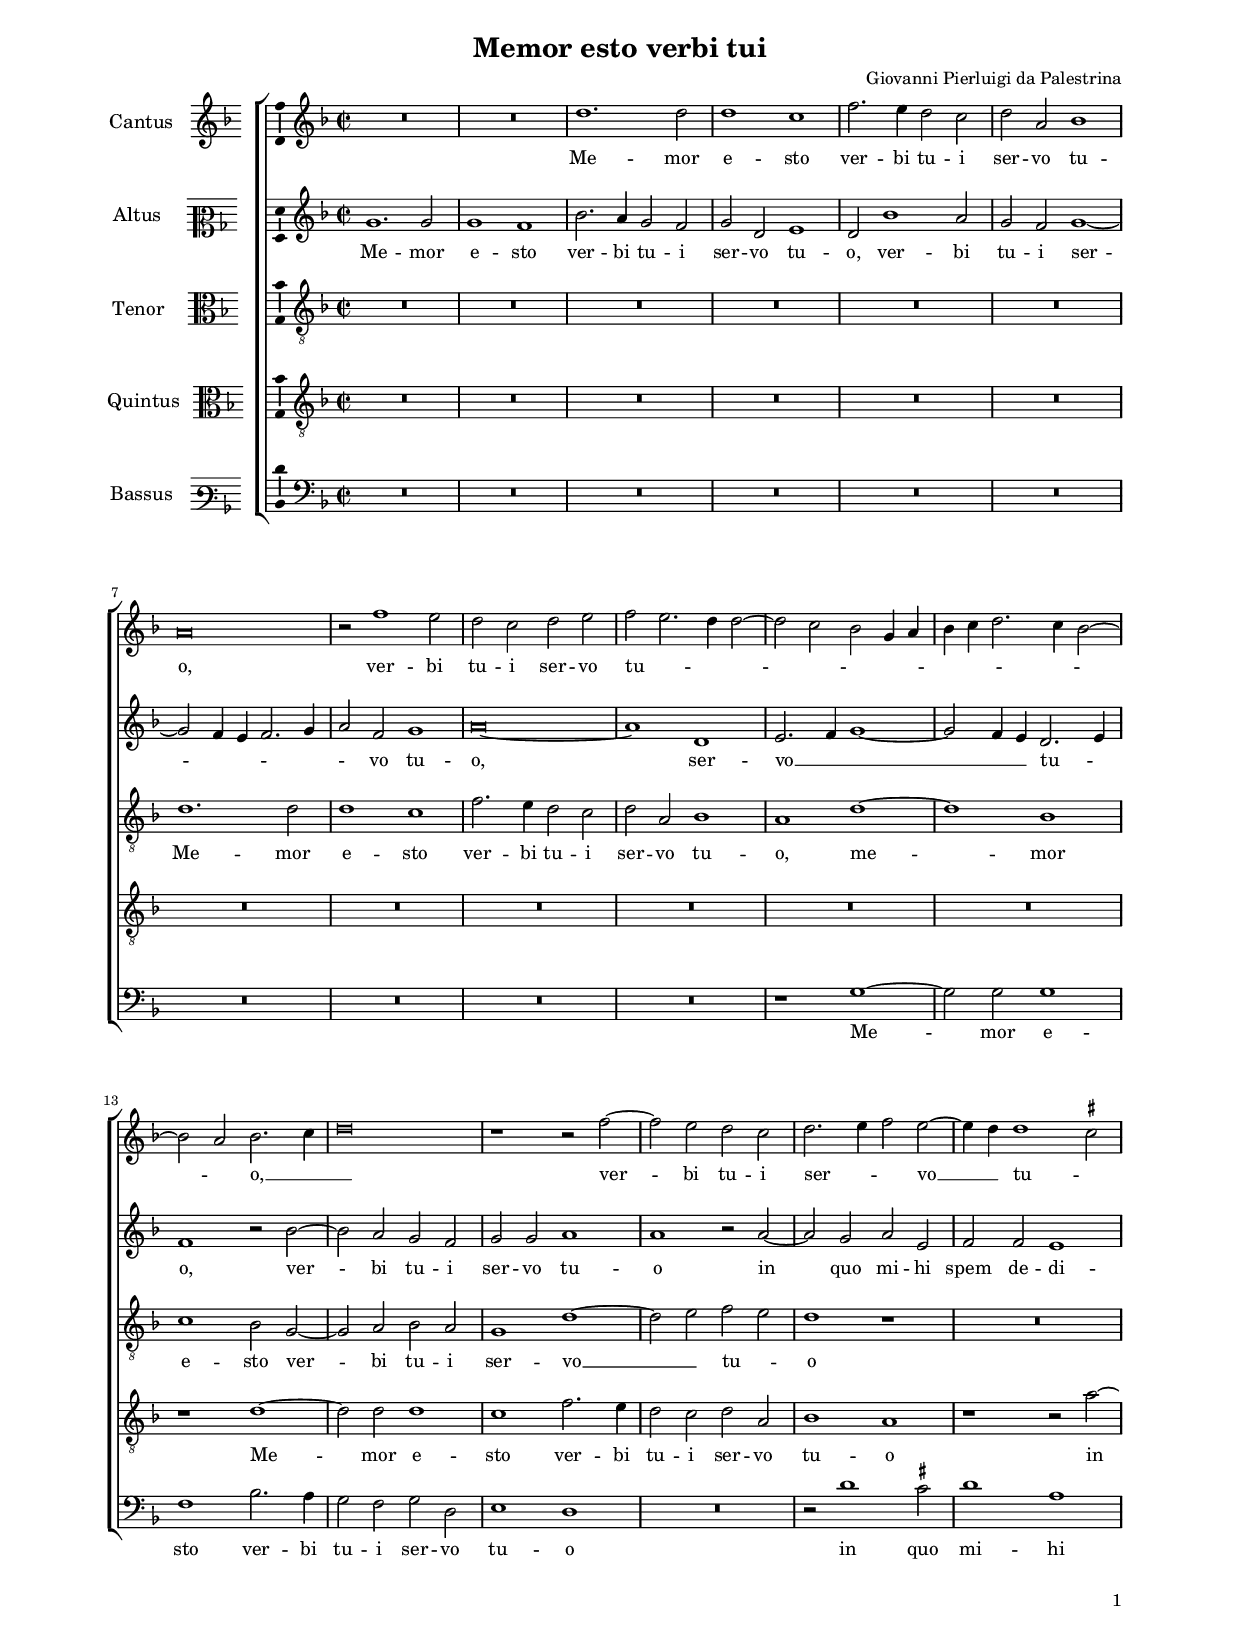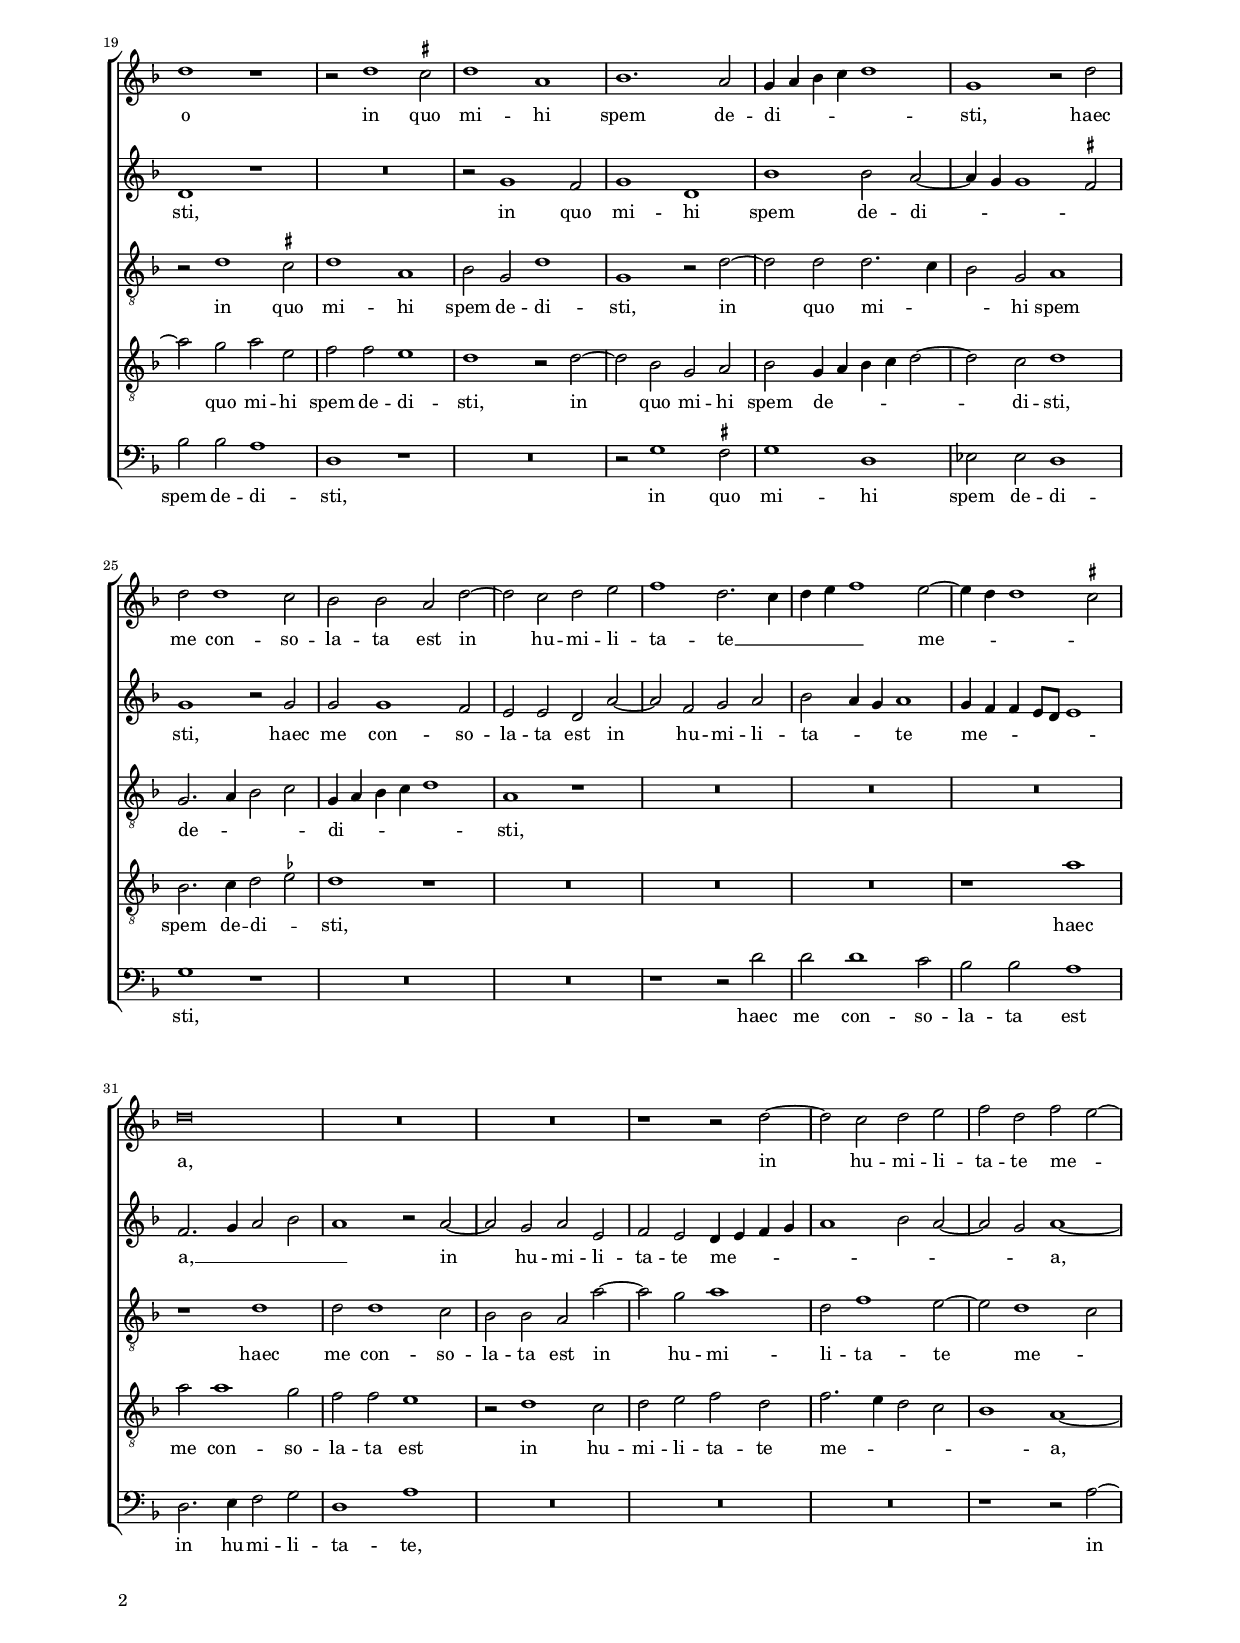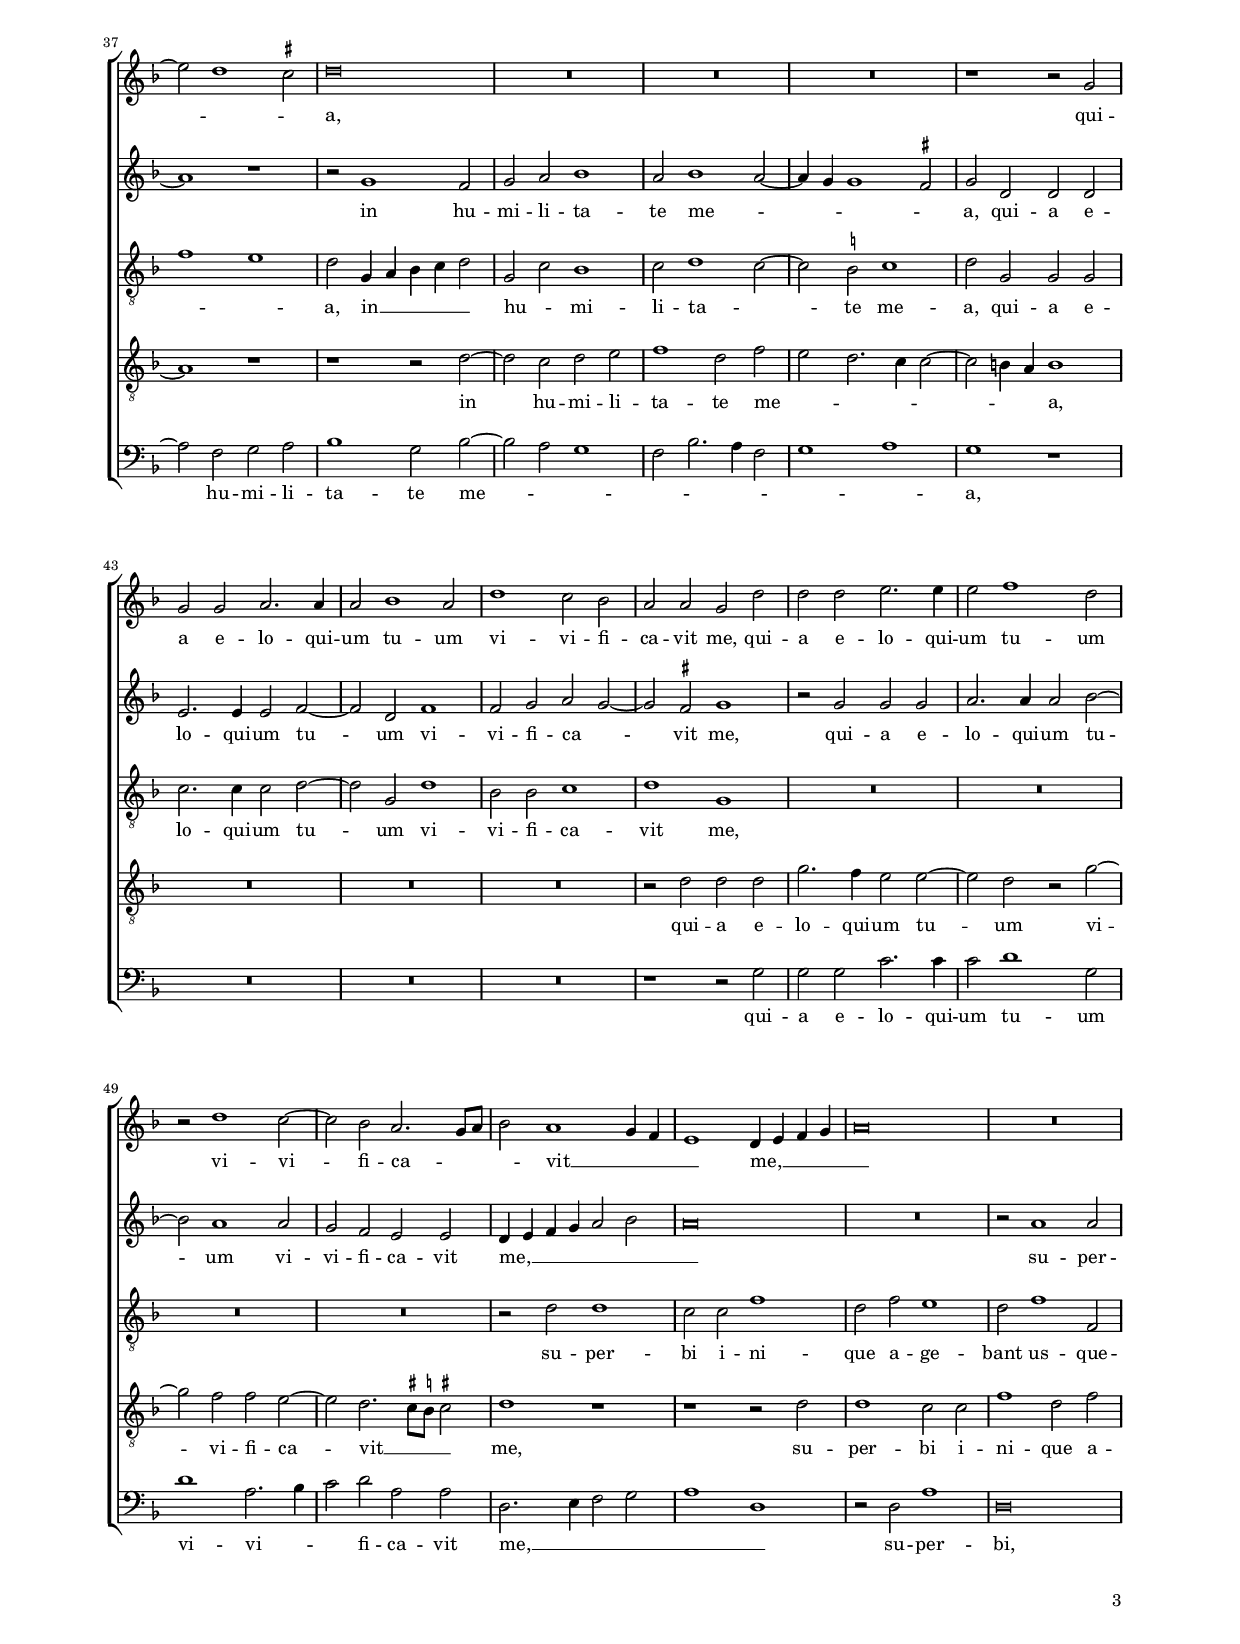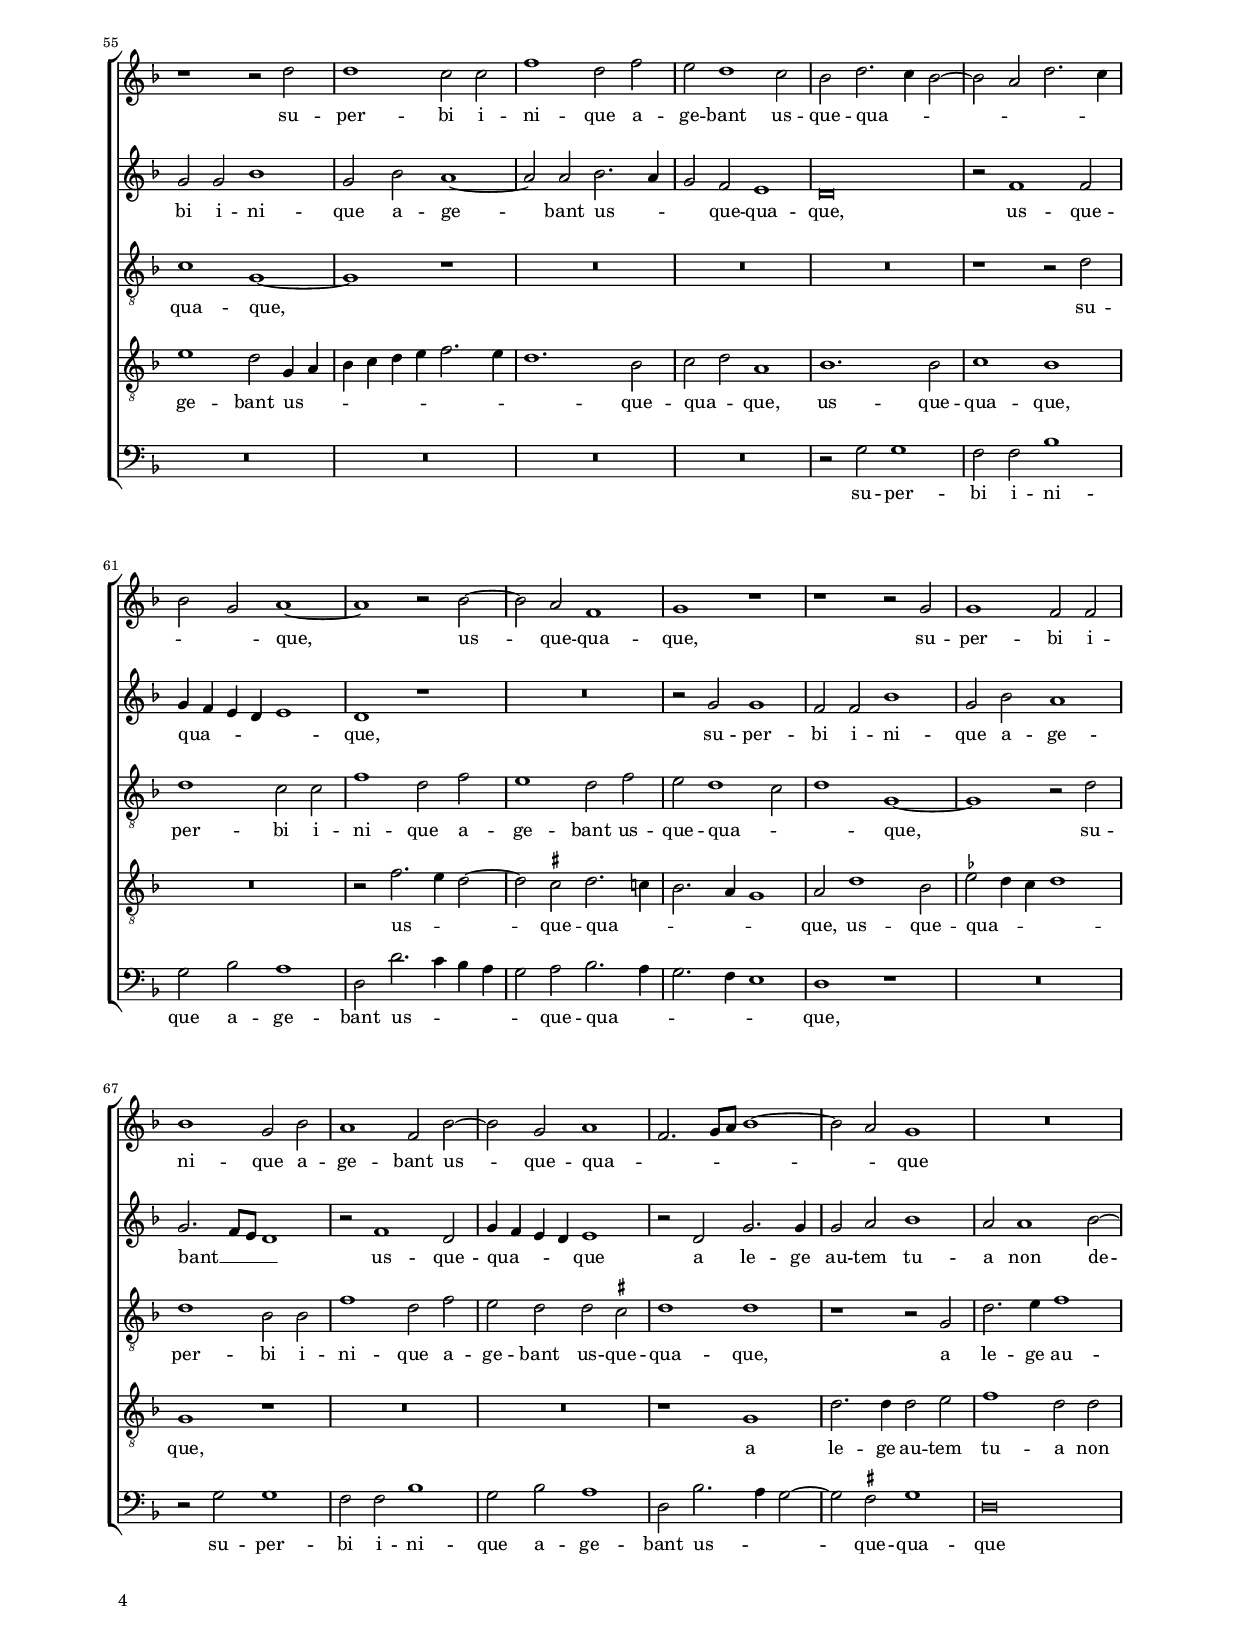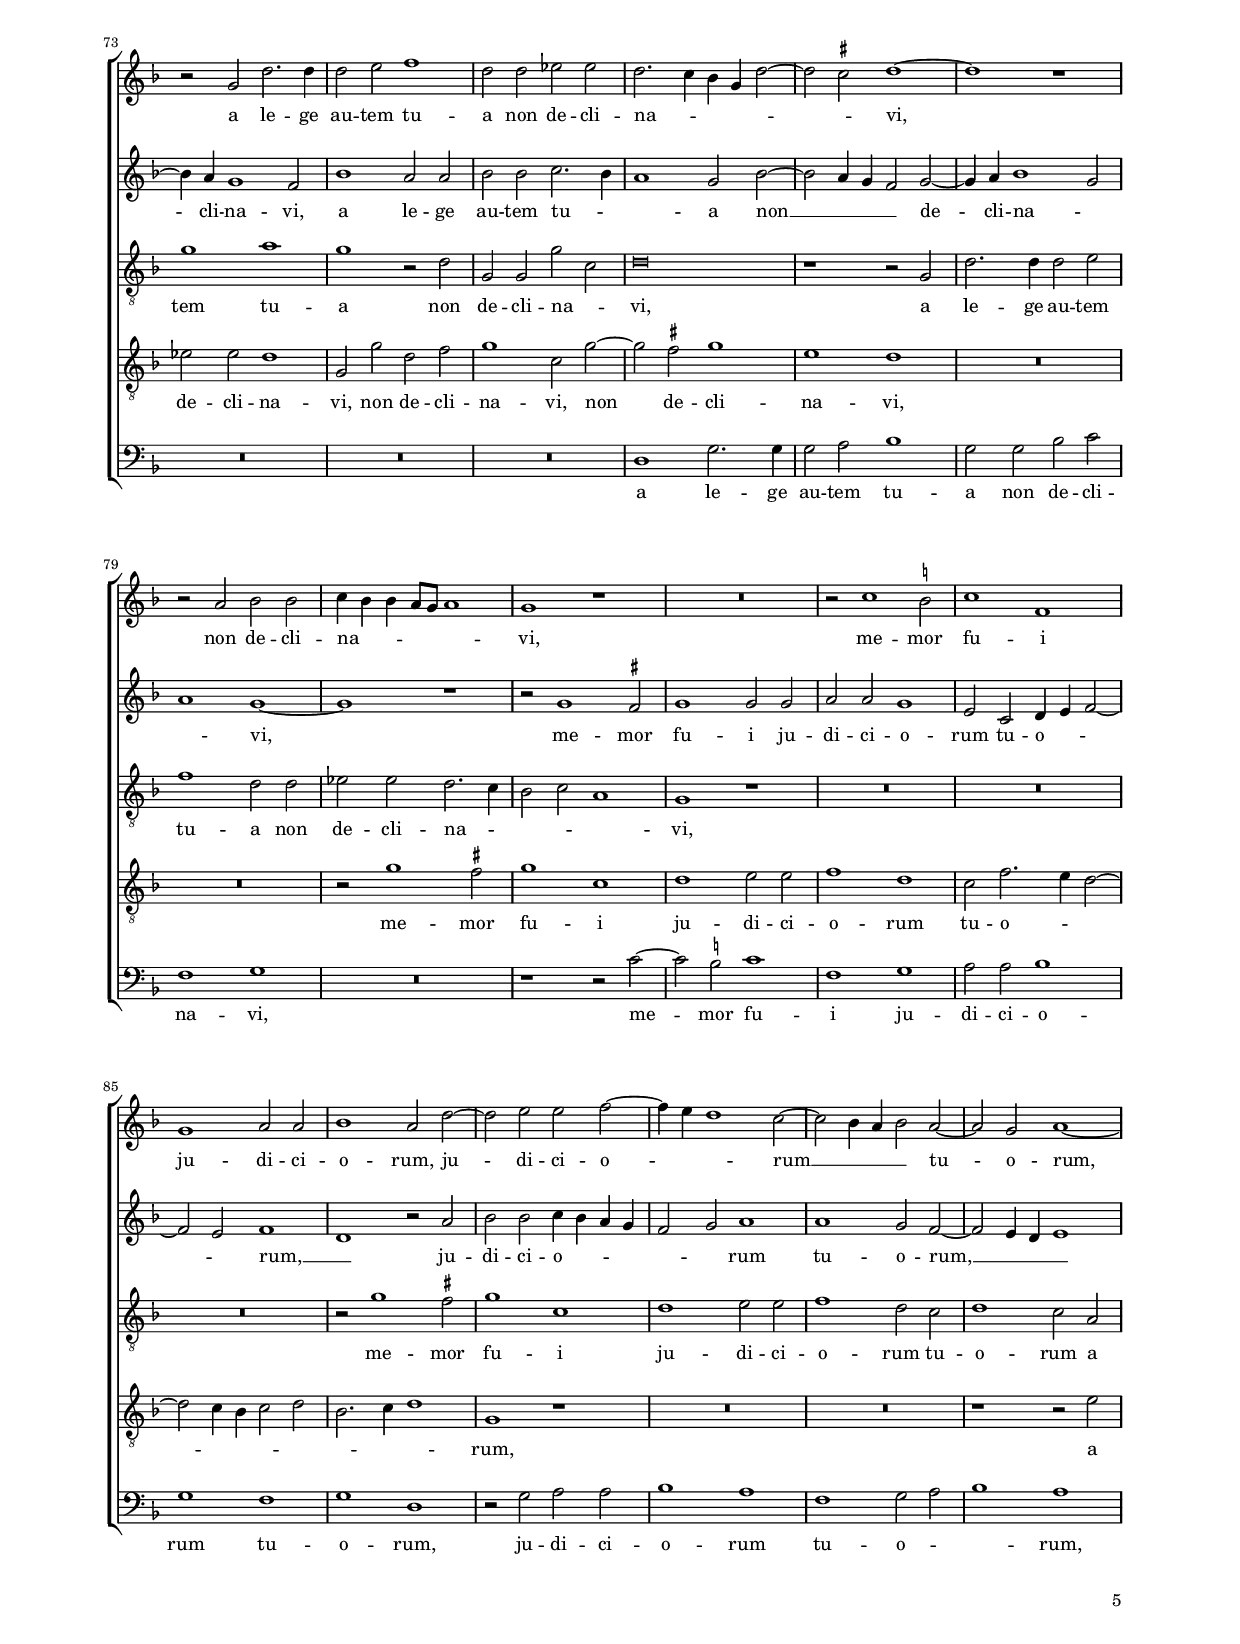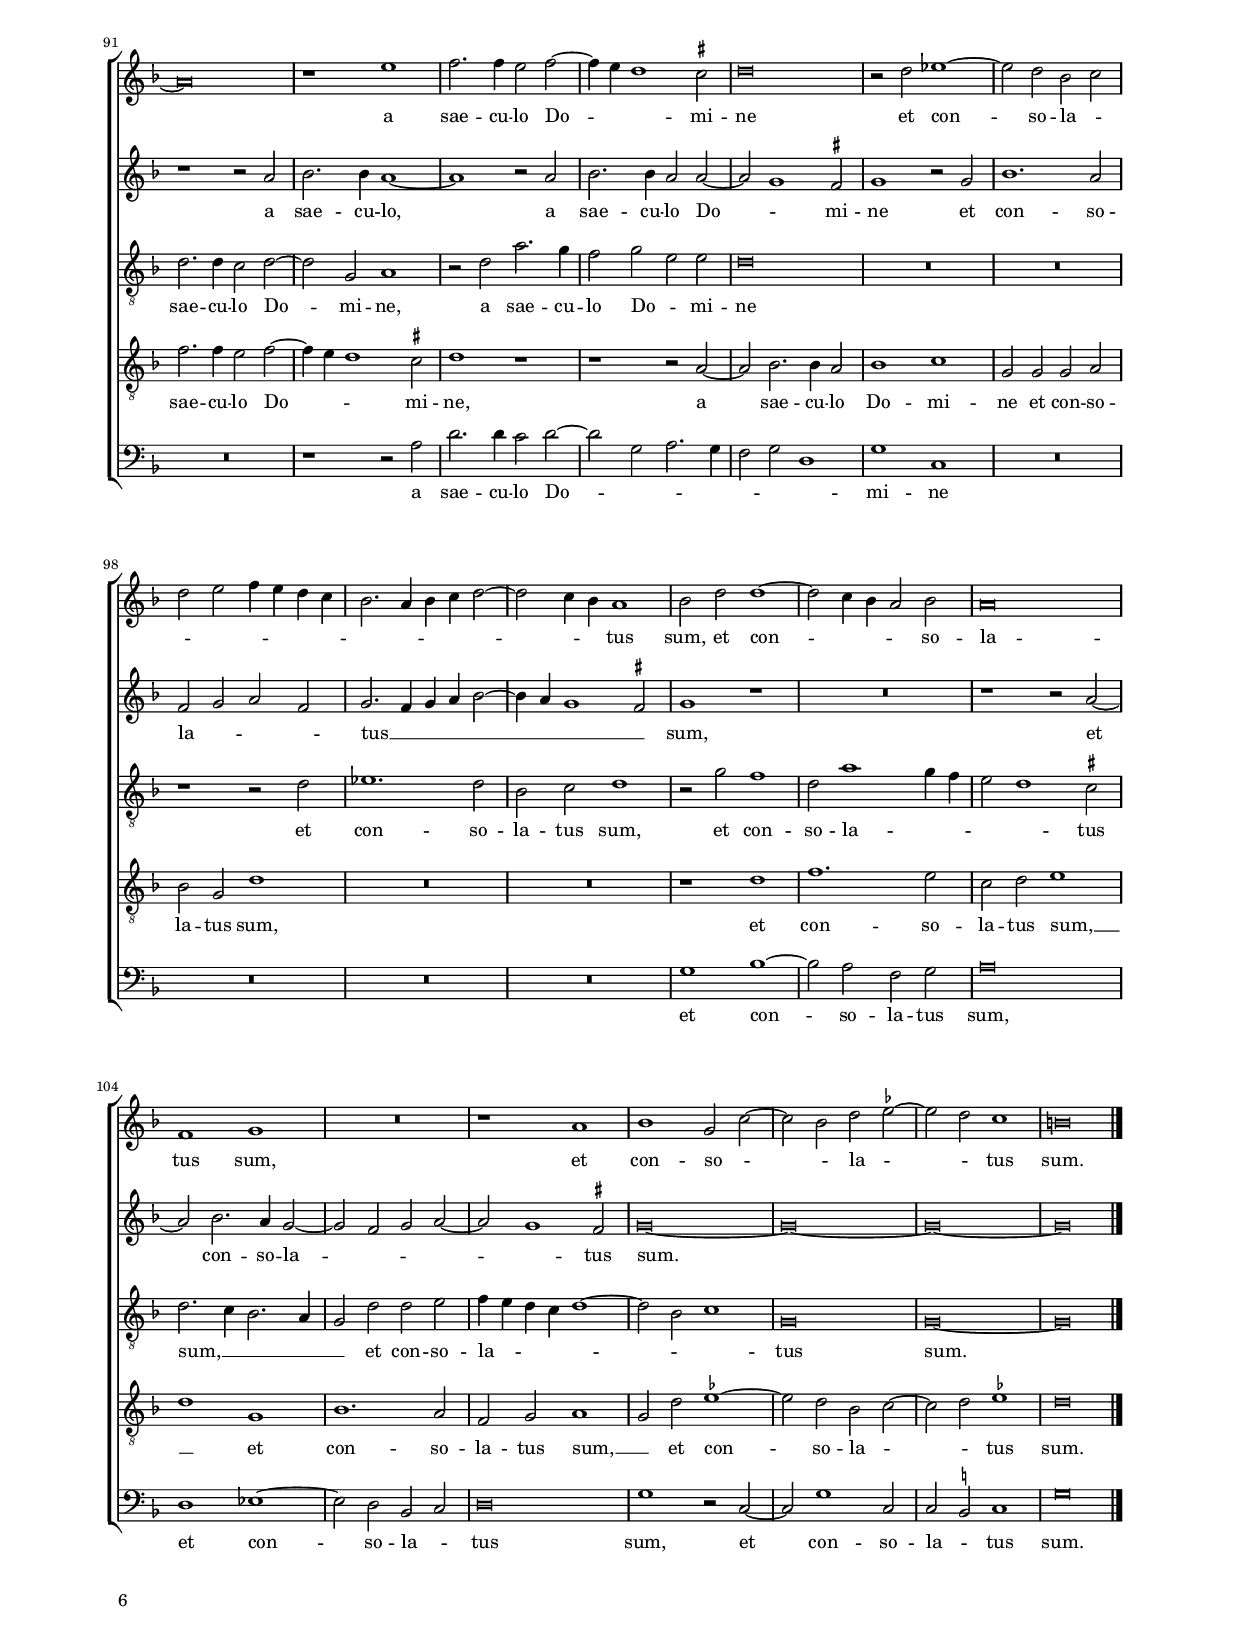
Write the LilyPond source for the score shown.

\header
{
  title="Memor esto verbi tui"
  composer="Giovanni Pierluigi da Palestrina"
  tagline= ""
}

\version "2.20.0"
\include "deutsch.ly"
#(set-global-staff-size 15)
% #(set-default-paper-size "letter")
#(ly:set-option 'point-and-click #f)


\paper
	{
	top-margin = 1.8 \cm
	bottom-margin = 1.2 \cm
	left-margin = 2 \cm
	right-margin = 2 \cm
	ragged-bottom = ##f
	ragged-last-bottom = ##t
	print-page-number = ##f
	system-system-spacing = #'((basic-distance . 17) (minimum-distance . 14) (padding . 7) (strechability . 150))
    oddFooterMarkup=\markup   \fill-line { "" \fromproperty #'page:page-number-string }
    evenFooterMarkup=\markup  \fill-line { \fromproperty #'page:page-number-string "" }
    last-bottom-spacing = #'((basic-distance . 12) (minimum-distance . 7) (padding . 4))
%	systems-per-page = 3
%	min-systems-per-page = 3
%	print-all-headers = ##t
%	print-first-page-number = ##t
%	first-page-number = 1
	}

	
global = {
	\key f \major
	\time 2/2 \set Score.measureLength = #(ly:make-moment 2/1)
	% \time 3/1 \once \override Score.TimeSignature.style = #'single-digit \newSpacingSection
        \skip 1*220 \bar "|."
	}

	ficta = { \once \set suggestAccidentals = ##t }

	forget = #(define-music-function (music) (ly:music?) #{
		\accidentalStyle forget
		$music
		\accidentalStyle default
		#})

	m = \melisma
	me = \melismaEnd
%	\mark \markup { \override #'(style . baroque) { \note  #"breve" #1 = \note #"breve." #1 } }



incipitcantus = \markup { \score {
	{
	\set Staff.instrumentName = \markup { \fontsize #1 "Cantus" }
	\key f \major
	\clef violin
	s4 \bar ""
	}
	\layout  {
	raggedright = ##t
	indent = 1.6 \cm
	line-width = 2.2\cm
	\context { \Staff \remove Time_signature_engraver }
	\override Staff.Clef.Y-extent = #'(0 . 0)
	}} \hspace #1 }

      
incipitaltus = \markup { \score {
	{
	\set Staff.instrumentName = \markup { \fontsize #1 "Altus" }
	\key f \major
	\clef mezzosoprano
	s4 \bar ""
	}
	\layout  {
	raggedright = ##t
	indent = 1.6 \cm
	line-width = 2.2\cm
	\context { \Staff \remove Time_signature_engraver }
	\override Staff.Clef.Y-extent = #'(0 . 0)
	}} \hspace #1 }


incipittenor = \markup { \score {
	{
	\set Staff.instrumentName = \markup { \fontsize #1 "Tenor" }
	\key f \major
	\clef alto
	s4 \bar ""
	}
	\layout  {
	raggedright = ##t
	indent = 1.6 \cm
	line-width = 2.2\cm
	\context { \Staff \remove Time_signature_engraver }
	\override Staff.Clef.Y-extent = #'(0 . 0)
	}} \hspace #1 }
      
      
incipitquintus = \markup { \score {
	{
	\set Staff.instrumentName = \markup { \fontsize #1 "Quintus" }
	\key f \major
	\clef alto
	s4 \bar ""
	}
	\layout  {
	raggedright = ##t
	indent = 1.6 \cm
	line-width = 2.2\cm
	\context { \Staff \remove Time_signature_engraver }
	\override Staff.Clef.Y-extent = #'(0 . 0)
	}} \hspace #1 }
      
      
incipitbassus = \markup { \score {
	{
	\set Staff.instrumentName = \markup { \fontsize #1 "Bassus" }
	\key f \major
	\clef varbaritone
	s4 \bar ""
	}
	\layout  {
	raggedright = ##t
	indent = 1.6 \cm
	line-width = 2.2\cm
	\context { \Staff \remove Time_signature_engraver }
	\override Staff.Clef.Y-extent = #'(0 . 0)
	}} \hspace #1 }


cantus =  \relative c''
	{
	R\breve
	R\breve
	d1. d2
	d1 c
%5
	f2. e4 d2 c |
	d2 a b1
	a\breve
	r2 f'1 e2
	d2 c d e
%10
	f2 e2. d4 d2~
	d2 c b g4 a
	b4 c d2. c4 b2~
	b2 a b2. c4
	d\breve
%15
	r1 r2 f~ |
	f2 e d c
	d2. e4 f2 e~
	e4 d d1 \ficta cis2
	d1 r
%20
	r2 d1 \ficta cis2 |
	d1 a
	b1. a2
	g4 a b c d1
	g,1 r2 d'
%25
	d2 d1 c2 |
	b2 b a d~
	d2 c d e
	f1 d2. c4
	d4 e f1 e2~
%30
	e4 d d1 \ficta cis2 |
	d\breve
	R\breve
	R\breve
	r1 r2 d~
%35
	d2 c d e |
	f2 d f e~
	e2 d1 \ficta cis2
	d\breve
	R\breve
%40
	R\breve |
	R\breve
	r1 r2 g,
	g2 g a2. a4
	a2 b1 a2
%45
	d1 c2 b |
	a2 a g d'
	d2 d e2. e4
	e2 f1 d2
	r2 d1 c2~
%50
	c2 b a2. g8 a |
	b2 a1 g4 f
	e1 d4 e f g
	a\breve
	R\breve
%55
	r1 r2 d |
	d1 c2 c
	f1 d2 f
	e2 d1 c2
	b2 d2. c4 b2~
%60
	b2 a d2. c4 |
	b2 g a1~
	a1 r2 b~
	b2 a f1
	g1 r
%65
	r1 r2 g |
	g1 f2 f
	b1 g2 b
	a1 f2 b~
	b2 g a1
%70
	f2. g8 a b1~ |
	b2 a g1
	R\breve
	r2 g d'2. d4
	d2 e f1
%75
	d2 d es es |
	d2. c4 b g d'2~
	d2 \ficta cis d1~
	d1 r
	r2 a b b
%80
	c4 b b a8 g a1 |
	g1 r
	R\breve
	r2 c1 \ficta h2
	c1 f,
%85
	g1 a2 a |
	b1 a2 d~
	d2 e e f~
	f4 e d1 c2~
	c2 b4 a b2 a~
%90
	a2 g a1~ |
	a\breve
	r1 e'
	f2. f4 e2 f~
	f4 e d1 \ficta cis2
%95
	d\breve |
	r2 d es1~
	es2 d b c
	d2 e f4 e d c
	b2. a4 b c d2~
%100
	d2 c4 b a1 |
	b2 d d1~
	d2 c4 b a2 b
	a\breve
	f1 g
%105
	R\breve |
	r1 a
	b1 g2 c~
	c2 b d \ficta es~
	\ficta es2 d c1
%110
	h\breve |
	}


altus =  \relative c'
        {
	g'1. g2
	g1 f
	b2. a4 g2 f
	g2 d e1
%5
	d2 b'1 a2 |
	g2 f g1~
	g2 f4 e f2. g4
	a2 f g1
	a\breve~
%10
	a1 d, |
	e2. f4 g1~
	g2 f4 e d2. e4
	f1 r2 b~
	b2 a g f
%15
	g2 g a1 |
	a1 r2 a~
	a2 g a e
	f2 f e1
	d1 r
%20
	R\breve |
	r2 g1 f2
	g1 d
	b'1 b2 a~
	a4 g g1 \ficta fis2
%25
	g1 r2 g |
	g2 g1 f2
	e2 e d a'~
	a2 f g a
	b2 a4 g a1
%30
	g4 f f e8 d e1 |
	f2. g4 a2 b
	a1 r2 a~
	a2 g a e
	f2 e d4 e f g
%35
	a1 b2 a~ |
	a2 g a1~
	a1 r
	r2 g1 f2
	g2 a b1
%40
	a2 b1 a2~ |
	a4 g g1 \ficta fis2
	g2 d d d
	e2. e4 e2 f~
	f2 d f1
%45
	f2 g a g~ |
	g2 \ficta fis g1
	r2 g g g
	a2. a4 a2 b~
	b2 a1 a2
%50
	g2 f e e |
	d4 e f g a2 b
	a\breve
	R\breve
	r2 a1 a2
%55
	g2 g b1 |
	g2 b a1~
	a2 a b2. a4
	g2 f e1
	d\breve
%60
	r2 f1 f2 |
	g4 f e d e1
	d1 r
	R\breve
	r2 g g1
%65
        f2 f b1
	g2 b a1
	g2. f8 e d1
	r2 f1 d2
	g4 f e d e1
%70
	r2 d g2. g4 |
	g2 a b1
	a2 a1 b2~
	b4 a g1 f2
	b1 a2 a
%75
	b2 b c2. b4 |
	a1 g2 b~
	b2 a4 g f2 g~
	g4 a b1 g2
	a1 g~
%80
	g1 r |
	r2 g1 \ficta fis2
	g1 g2 g
	a2 a g1
	e2 c d4 e f2~
%85
	f2 e f1 |
	d1 r2 a'
	b2 b c4 b a g
	f2 g a1
	a1 g2 f~
%90
	f2 e4 d e1 |
	r1 r2 a
	b2. b4 a1~
	a1 r2 a
	b2. b4 a2 a~
%95
	a2 g1 \ficta fis2 |
	g1 r2 g
	b1. a2
	f2 g a f
	g2. f4 g a b2~
%100
	b4 a g1 \ficta fis2 |
	g1 r
	R\breve
	r1 r2 a~
	a2 b2. a4 g2~
%105
	g2 f g a~ |
	a2 g1 \ficta fis2
	g\breve~
        g\breve~
        g\breve~
%110
        g\breve |
	}


tenor =  \relative c'
	{
	R\breve
	R\breve
	R\breve
	R\breve
%5
	R\breve |
	R\breve
	d1. d2
	d1 c
	f2. e4 d2 c
%10
	d2 a b1 |
	a1 d~
	d1 b
	c1 b2 g~
	g2 a b a
%15
	g1 d'~ |
	d2 e f e
	d1 r
	R\breve
	r2 d1 \ficta cis2
%20
	d1 a |
	b2 g d'1
	g,1 r2 d'~
	d2 d d2. c4
	b2 g a1
%25
	g2. a4 b2 c |
	g4 a b c d1
	a1 r
	R\breve
	R\breve
%30
	R\breve |
	r1 d
	d2 d1 c2
	b2 b a a'~
	a2 g a1
%35
	d,2 f1 e2~ |
	e2 d1 c2
	f1 e
	d2 g,4 a b c d2
	g,2 c b1
%40
	c2 d1 c2~ |
	c2 \ficta h c1
	d2 g, g g
	c2. c4 c2 d~
	d2 g, d'1
%45
	b2 b c1 |
	d1 g,
	R\breve
	R\breve
	R\breve
%50
	R\breve |
	r2 d' d1
	c2 c f1
	d2 f e1
	d2 f1 f,2
%55
	c'1 g~ |
	g1 r
	R\breve
	R\breve
	R\breve
%60
	r1 r2 d' |
	d1 c2 c
	f1 d2 f
	e1 d2 f
	e2 d1 c2
%65
	d1 g,~ |
	g1 r2 d'
	d1 b2 b
	f'1 d2 f
	e2 d d \ficta cis
%70
	d1 d |
	r1 r2 g,
	d'2. e4 f1
	g1 a
	g1 r2 d
%75
	g,2 g g' c, |
	d\breve
	r1 r2 g,
	d'2. d4 d2 e
	f1 d2 d
%80
	es2 es d2. c4 |
	b2 c a1
	g1 r
	R\breve
	R\breve
%85
	R\breve |
	r2 g'1 \ficta fis2
	g1 c,
	d1 e2 e
	f1 d2 c
%90
	d1 c2 a |
	d2. d4 c2 d~
	d2 g, a1
	r2 d a'2. g4
	f2 g e e
%95
	d\breve |
	R\breve
	R\breve
	r1 r2 d
	es1. d2
%100
	b2 c d1 |
	r2 g f1
	d2 a'1 g4 f
	e2 d1 \ficta cis2
	d2. c4 b2. a4
%105
	g2 d' d e |
	f4 e d c d1~
	d2 b c1
	g\breve
	g\breve~
%110
	g\breve |	
	}


quintus  =  \relative c'
	{
	R\breve
	R\breve
	R\breve
	R\breve
%5
	R\breve |
	R\breve
	R\breve
	R\breve
	R\breve
%10
	R\breve |
	R\breve
	R\breve
	r1 d~
	d2 d d1
%15
	c1 f2. e4 |
	d2 c d a
	b1 a
	r1 r2 a'~
	a2 g a e
%20
	f2 f e1 |
	d1 r2 d~
	d2 b g a
	b2 g4 a b c d2~
	d2 c d1
%25
	b2. c4 d2 \ficta es |
	d1 r
	R\breve
	R\breve
	R\breve
%30
	r1 a' |
	a2 a1 g2
	f2 f e1
	r2 d1 c2
	d2 e f d
%35
	f2. e4 d2 c |
	b1 a~
	a1 r
	r1 r2 d~
	d2 c d e
%40
	f1 d2 f |
	e2 d2. c4 c2~
	c2 h4 a h1
	R\breve
	R\breve
%45
	R\breve |
	r2 d d d
	g2. f4 e2 e~
	e2 d r g~
	g2 f f e~
%50
	e2 d2. \ficta cis8 \ficta h \ficta cis!2 |
	d1 r
	r1 r2 d
	d1 c2 c
	f1 d2 f
%55
	e1 d2 g,4 a |
	b4 c d e f2. e4
	d1. b2
	c2 d a1
	b1. b2
%60
	c1 b |
	R\breve
	r2 f'2. e4 d2~
	d2 \ficta cis d2. c4
	b2. a4 g1
%65
	a2 d1 b2 |
	\ficta es2 d4 c d1
	g,1 r
	R\breve
	R\breve
%70
	r1 g |
	d'2. d4 d2 e
	f1 d2 d
	es2 es d1
	g,2 g' d f
%75
	g1 c,2 g'~ |
	g2 \ficta fis g1
	e1 d
	R\breve
	R\breve
%80
	r2 g1 \ficta fis2 |
	g1 c,
	d1 e2 e
	f1 d
	c2 f2. e4 d2~
%85
	d2 c4 b c2 d |
	b2. c4 d1
	g,1 r
	R\breve
	R\breve
%90
	r1 r2 e' |
	f2. f4 e2 f~
	f4 e d1 \ficta cis2
	d1 r
	r1 r2 a~
%95
	a2 b2. b4 a2 |
	b1 c
	g2 g g a
	b2 g d'1
	R\breve
%100
	R\breve |
	r1 d
	f1. e2
	c2 d e1
	d1 g,
%105
	b1. a2 |
	f2 g a1
	g2 d' \ficta es1~
	\ficta es2 d b c~
	c2 d \ficta es1
%110
	d\breve |
	}


bassus  =  \relative c
	{
	R\breve
	R\breve
	R\breve
	R\breve
%5
	R\breve |
	R\breve
	R\breve
	R\breve
	R\breve
%10
	R\breve |
	r1 g'~
	g2 g g1
	f1 b2. a4
	g2 f g d
%15
	e1 d |
	R\breve
	r2 d'1 \ficta cis2
	d1 a
	b2 b a1
%20
	d,1 r |
	R\breve
	r2 g1 \ficta fis2
	g1 d
	es2 es d1
%25
	g1 r |
	R\breve
	R\breve
	r1 r2 d'
	d2 d1 c2
%30
	b2 b a1 |
	d,2. e4 f2 g
	d1 a'
	R\breve
	R\breve
%35
	R\breve |
	r1 r2 a~
	a2 f g a
	b1 g2 b~
	b2 a g1
%40
	f2 b2. a4 f2 |
	g1 a
	g1 r
	R\breve
	R\breve
%45
	R\breve |
	r1 r2 g
	g2 g c2. c4
	c2 d1 g,2
	d'1 a2. b4
%50
	c2 d a a |
	d,2. e4 f2 g
	a1 d,
	r2 d a'1
	d,\breve
%55
	R\breve |
	R\breve
	R\breve
	R\breve
	r2 g g1
%60
	f2 f b1 |
	g2 b a1
	d,2 d'2. c4 b a
	g2 a b2. a4
	g2. f4 e1
%65
	d1 r |
	R\breve
	r2 g g1
	f2 f b1
	g2 b a1
%70
	d,2 b'2. a4 g2~ |
	g2 \ficta fis g1
	d\breve
	R\breve
	R\breve
%75
	R\breve |
	d1 g2. g4
	g2 a b1
	g2 g b c
	f,1 g
%80
	R\breve |
	r1 r2 c~
	c2 \ficta h c1
	f,1 g
	a2 a b1
%85
	g1 f |
	g1 d
	r2 g a a
	b1 a
	f1 g2 a
%90
	b1 a |
	R\breve
	r1 r2 a
	d2. d4 c2 d~
	d2 g, a2. g4
%95
	f2 g d1 |
	g1 c,
	R\breve
	R\breve
	R\breve
%100
	R\breve |
	g'1 b~
	b2 a f g
	a\breve
	d,1 es~
%105
	es2 d b c |
	d\breve
	g1 r2 c,~
	c2 g'1 c,2
	c2 \ficta h c1
%110
	g'\breve |	
	}


lyricscantus = \lyricmode {
	Me -- mor e -- sto ver -- bi tu -- i ser -- vo tu -- o,
        ver -- bi tu -- i ser -- vo tu -- _ _ _ _ _ _ _ _ _ _ _ _ _ o, __ _ _
        ver -- bi tu -- i ser -- _ _ vo __ _ tu -- _ o
        in quo mi -- hi spem de -- di -- _ _ _ _ sti,
        haec me con -- so -- la -- ta est
        in hu -- mi -- li -- ta -- te __ _ _ _ _ me -- _ _ _ a,
        in hu -- mi -- li -- ta -- te me -- _ _ _ a,
        qui -- a e -- lo -- qui -- um tu -- um vi -- vi -- fi -- ca -- vit me,
        qui -- a e -- lo -- qui -- um tu -- um vi -- vi -- fi -- ca -- _ _ _ vit __ _ _ _ me, __ _ _ _ _
        su -- per -- bi i -- ni -- que a -- ge -- bant
        us -- que -- qua -- _ _ _ _ _ _ _ que,
        us -- que -- qua -- que,
        su -- per -- bi i -- ni -- que a -- ge -- bant
        us -- que -- qua -- _ _ _ _ _ que
        a le -- ge au -- tem tu -- a non de -- cli -- na -- _ _ _ _ _ vi,
        non de -- cli -- na -- _ _ _ _ _ vi,
        me -- mor fu -- i ju -- di -- ci -- o -- rum,
        ju -- di -- ci -- o -- _ _ rum __ _ _ _ tu -- o -- rum,
        a sae -- cu -- lo Do -- _ _ mi -- ne et con -- so -- la -- _ _ _ _ _ _ _ _ _ _ _ _ _ _ tus sum,
        et con -- _ _ _ so -- la -- tus sum,
        et con -- so -- _ _ la -- _ _ tus sum.
	}


lyricsaltus = \lyricmode {
	Me -- mor e -- sto ver -- bi tu -- i ser -- vo tu -- o,
        ver -- bi tu -- i ser -- _ _ _ _ _ vo tu -- o,
        ser -- vo __ _ _ _ _ tu -- _ o,
        ver -- bi tu -- i ser -- vo tu -- o
        in quo mi -- hi spem de -- di -- sti,
        in quo mi -- hi spem de -- di -- _ _ _ sti,
        haec me con -- so -- la -- ta est
        in hu -- mi -- li -- ta -- _ _ te me -- _ _ _ _ _ a, __ _ _ _ _
        in hu -- mi -- li -- ta -- te me -- _ _ _ _ _ _ _ a,
        in hu -- mi -- li -- ta -- te me -- _ _ _ _ a,
        qui -- a e -- lo -- qui -- um tu -- um vi -- vi -- fi -- ca -- _ vit me,
        qui -- a e -- lo -- qui -- um tu -- um vi -- vi -- fi -- ca -- vit me, __ _ _ _ _ _ _
        su -- per -- bi i -- ni -- que a -- ge -- bant
        us -- _ _ que -- qua -- que,
        us -- que -- qua -- _ _ _ _ que,
        su -- per -- bi i -- ni -- que a -- ge -- bant __ _ _ _
        us -- que -- qua -- _ _ _ que
        a le -- ge au -- tem tu -- a non de -- cli -- na -- vi,
        a le -- ge au -- tem tu -- _ _ a non __ _ _ _ de -- cli -- na -- _ _ vi,
        me -- mor fu -- i ju -- di -- ci -- o -- rum tu -- o -- _ _ _ rum, __ _
        ju -- di -- ci -- o -- _ _ _ _ _ rum tu -- o -- rum, __ _ _ _
        a sae -- cu -- lo,
        a sae -- cu -- lo Do -- _ mi -- ne et con -- so -- la -- _ _ _ tus __ _ _ _ _ _ _ _ sum,
        et con -- so -- la -- _ _ _ _ tus sum.
	}


lyricstenor = \lyricmode {
	Me -- mor e -- sto ver -- bi tu -- i ser -- vo tu -- o,
        me -- mor e -- sto ver -- bi tu -- i ser -- vo __ _ tu -- _ o
        in quo mi -- hi spem de -- di -- sti,
        in quo mi -- _ _ hi spem de -- _ _ _ di -- _ _ _ _ sti,
        haec me con -- so -- la -- ta est
        in hu -- mi -- li -- ta -- te me -- _ _ _ a,
        in __ _ _ _ _ hu -- _ mi -- li -- ta -- _ te me -- a,
        qui -- a e -- lo -- qui -- um tu -- um vi -- vi -- fi -- ca -- vit me,
        su -- per -- bi i -- ni -- que a -- ge -- bant
        us -- que -- qua -- que,
        su -- per -- bi i -- ni -- que a -- ge -- bant
        us -- que -- qua -- _ _ que,
        su -- per -- bi i -- ni -- que a -- ge -- bant
        us -- que -- qua -- que,
        a le -- ge au -- tem tu -- a non de -- cli -- na -- _ vi,
        a le -- ge au -- tem tu -- a non de -- cli -- na -- _ _ _ _ vi,
        me -- mor fu -- i ju -- di -- ci -- o -- rum tu -- o -- rum
        a sae -- cu -- lo Do -- mi -- ne,
        a sae -- cu -- lo Do -- _ mi -- ne 
        et con -- so -- la -- tus sum,
        et con -- so -- la -- _ _ _ _ tus sum, __ _ _ _ _
        et con -- so -- la -- _ _ _ _ _ _ tus sum.
	}


lyricsquintus = \lyricmode {
	Me -- mor e -- sto ver -- bi tu -- i ser -- vo tu -- o
        in quo mi -- hi spem de -- di -- sti,
        in quo mi -- hi spem de -- _ _ _ _ di -- sti,
        spem de -- di -- _ sti,
        haec me con -- so -- la -- ta est
        in hu -- mi -- li -- ta -- te me -- _ _ _ _ a,
        in hu -- mi -- li -- ta -- te me -- _ _ _ _ _ _ a,
        qui -- a e -- lo -- qui -- um tu -- um vi -- vi -- fi -- ca -- vit __ _ _ _ me,
        su -- per -- bi i -- ni -- que a -- ge -- bant
        us -- _ _ _ _ _ _ _ _ que -- qua -- _ que,
        us -- que -- qua -- que,
        us -- _ _ que -- qua -- _ _ _ _ que,
        us -- que -- qua -- _ _ _ que,
        a le -- ge au -- tem tu -- a non de -- cli -- na -- vi,
        non de -- cli -- na -- vi,
        non de -- cli -- na -- vi,
        me -- mor fu -- i ju -- di -- ci -- o -- rum tu -- o -- _ _ _ _ _ _ _ _ _ rum,
        a sae -- cu -- lo Do -- _ _ mi -- ne,
        a sae -- cu -- lo Do -- mi -- ne 
        et con -- so -- la -- tus sum,
        et con -- so -- la -- tus sum, __ _
        et con -- so -- la -- tus sum, __ _
        et con -- so -- la -- _ _ tus sum.
	}


lyricsbassus = \lyricmode {
	Me -- mor e -- sto ver -- bi tu -- i ser -- vo tu -- o
        in quo mi -- hi spem de -- di -- sti,
        in quo mi -- hi spem de -- di -- sti,
        haec me con -- so -- la -- ta est
        in hu -- mi -- li -- ta -- te,
        in hu -- mi -- li -- ta -- te me -- _ _ _ _ _ _ _ _ a,
        qui -- a e -- lo -- qui -- um tu -- um vi -- vi -- _ _ fi -- ca -- vit me, __ _ _ _ _ _
        su -- per -- bi,
        su -- per -- bi i -- ni -- que a -- ge -- bant
        us -- _ _ _ _ que -- qua -- _ _ _ _ que,
        su -- per -- bi i -- ni -- que a -- ge -- bant
        us -- _ _ que -- qua -- que
        a le -- ge au -- tem tu -- a non de -- cli -- na -- vi,
        me -- mor fu -- i ju -- di -- ci -- o -- rum tu -- o -- rum,
        ju -- di -- ci -- o -- rum tu -- o -- _ _ rum,
        a sae -- cu -- lo Do -- _ _ _ _ _ _ mi -- ne et con -- so -- la -- tus sum,
        et con -- so -- la -- _ tus sum,
        et con -- so -- la -- _ tus sum.
	}


\score
{  
  % \transpose {
	\new ChoirStaff \with { \override StaffGrouper.staff-staff-spacing.basic-distance = #12 }
	<<

	\new Staff << \global
	\new Voice="v1" {
		\set Staff.instrumentName=\incipitcantus
%		\set Staff.instrumentName= "S"
		\set Staff.midiInstrument = "reed organ"
		\clef violin
		\cantus }
	\new Lyrics \lyricsto "v1" {\lyricscantus }
	>>


	\new Staff << \global
	\new Voice="v2" {
		\set Staff.instrumentName=\incipitaltus
%		\set Staff.instrumentName= "A"
		\set Staff.midiInstrument = "reed organ"
		\clef violin 
		\altus}
	\new Lyrics \lyricsto "v2" {\lyricsaltus }
	>>


	\new Staff << \global
	\new Voice="v3" {
		\set Staff.instrumentName=\incipittenor
%		\set Staff.instrumentName= "T"
		\set Staff.midiInstrument = "reed organ"
		\clef "G_8"
		\tenor }
	\new Lyrics \lyricsto "v3" {\lyricstenor }
	>>


	\new Staff << \global
	\new Voice="v5" {
		\set Staff.instrumentName=\incipitquintus
%		\set Staff.instrumentName= "Q"
		\set Staff.midiInstrument = "reed organ"
		\clef "G_8"
		\quintus}
	\new Lyrics \lyricsto "v5" {\lyricsquintus }
	>>


	\new Staff << \global
	\new Voice="v4" {
		\set Staff.instrumentName=\incipitbassus
%		\set Staff.instrumentName= "B"
		\set Staff.midiInstrument = "reed organ"
		\clef bass 
		\bassus }
	\new Lyrics \lyricsto "v4" {\lyricsbassus}
	>>

	>>
	% } % transpose

	\layout
	{
	indent = 2.5\cm
%	\context { \Lyrics \override VerticalAxisGroup.nonstaff-relatedstaff-spacing.padding = #1.5 }
%	\context { \Lyrics \override LyricText.font-size = #1 }
    \context { \Staff \consists "Ambitus_engraver" }
	\context { \Staff \override TimeSignature.break-visibility = #end-of-line-invisible }
	\context { \Score \override BarNumber.padding = #2 }
	\context { \Voice \override NoteHead.style = #'baroque }
	}

\midi
	{
    	\tempo 2 = 90
	}

}


% EOF
